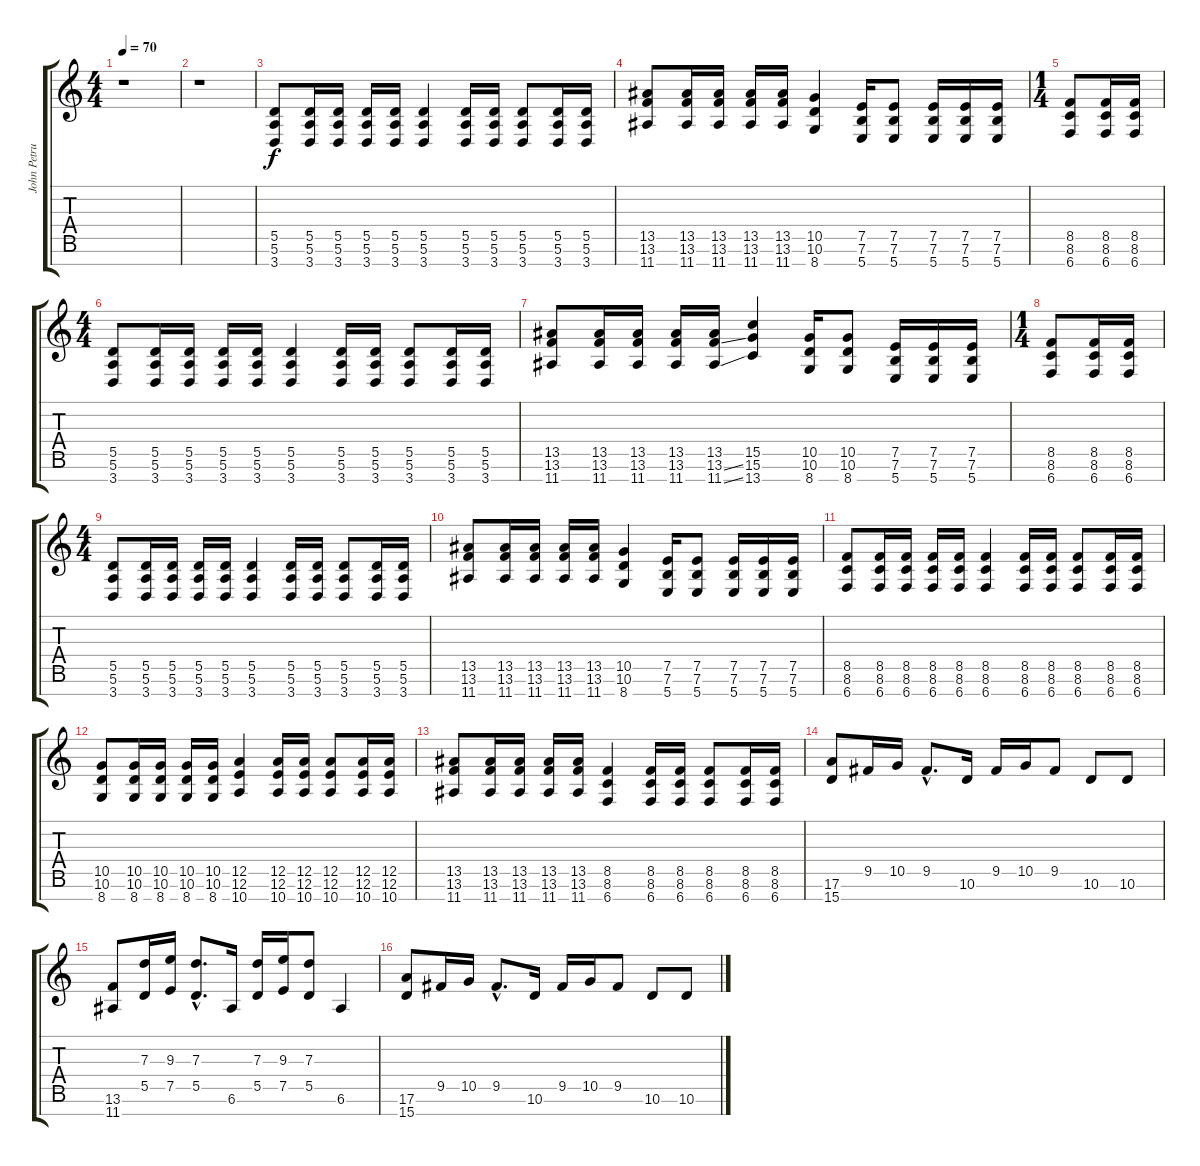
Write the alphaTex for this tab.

\track ("John Petrucci 7 string" "John Petru") {instrument overdrivenguitar}
\staff {score tabs}
\tuning (E4 B3 G3 D3 A2 E2 B1) {hide}
\ts (4 4)
\tempo 70
\clef g2
\ks c
r.1{dy f} |
r.1 |
(5.5 5.6 3.7).8 (5.5 5.6 3.7).16 (5.5 5.6 3.7).16 (5.5 5.6 3.7).16 (5.5 5.6 3.7).16 (5.5 5.6 3.7).4 (5.5 5.6 3.7).16 (5.5 5.6 3.7).16 (5.5 5.6 3.7).8 (5.5 5.6 3.7).16 (5.5 5.6 3.7).16 |
(13.5 13.6 11.7).8 (13.5 13.6 11.7).16 (13.5 13.6 11.7).16 (13.5 13.6 11.7).16 (13.5 13.6 11.7).16 (10.5 10.6 8.7).4 (7.5 7.6 5.7).16 (7.5 7.6 5.7).8 (7.5 7.6 5.7).16 (7.5 7.6 5.7).16 (7.5 7.6 5.7).16 |
\ts (1 4)
(8.5 8.6 6.7).8 (8.5 8.6 6.7).16 (8.5 8.6 6.7).16 |
\ts (4 4)
(5.5 5.6 3.7).8 (5.5 5.6 3.7).16 (5.5 5.6 3.7).16 (5.5 5.6 3.7).16 (5.5 5.6 3.7).16 (5.5 5.6 3.7).4 (5.5 5.6 3.7).16 (5.5 5.6 3.7).16 (5.5 5.6 3.7).8 (5.5 5.6 3.7).16 (5.5 5.6 3.7).16 |
(13.5 13.6 11.7).8 (13.5 13.6 11.7).16 (13.5 13.6 11.7).16 (13.5 13.6 11.7).16 (13.5 13.6{ss} 11.7{ss}).16 (15.5 15.6 13.7).4 (10.5 10.6 8.7).16 (10.5 10.6 8.7).8 (7.5 7.6 5.7).16 (7.5 7.6 5.7).16 (7.5 7.6 5.7).16 |
\ts (1 4)
(8.5 8.6 6.7).8 (8.5 8.6 6.7).16 (8.5 8.6 6.7).16 |
\ts (4 4)
(5.5 5.6 3.7).8 (5.5 5.6 3.7).16 (5.5 5.6 3.7).16 (5.5 5.6 3.7).16 (5.5 5.6 3.7).16 (5.5 5.6 3.7).4 (5.5 5.6 3.7).16 (5.5 5.6 3.7).16 (5.5 5.6 3.7).8 (5.5 5.6 3.7).16 (5.5 5.6 3.7).16 |
(13.5 13.6 11.7).8 (13.5 13.6 11.7).16 (13.5 13.6 11.7).16 (13.5 13.6 11.7).16 (13.5 13.6 11.7).16 (10.5 10.6 8.7).4 (7.5 7.6 5.7).16 (7.5 7.6 5.7).8 (7.5 7.6 5.7).16 (7.5 7.6 5.7).16 (7.5 7.6 5.7).16 |
(8.5 8.6 6.7).8 (8.5 8.6 6.7).16 (8.5 8.6 6.7).16 (8.5 8.6 6.7).16 (8.5 8.6 6.7).16 (8.5 8.6 6.7).4 (8.5 8.6 6.7).16 (8.5 8.6 6.7).16 (8.5 8.6 6.7).8 (8.5 8.6 6.7).16 (8.5 8.6 6.7).16 |
(10.5 10.6 8.7).8 (10.5 10.6 8.7).16 (10.5 10.6 8.7).16 (10.5 10.6 8.7).16 (10.5 10.6 8.7).16 (12.5 12.6 10.7).4 (12.5 12.6 10.7).16 (12.5 12.6 10.7).16 (12.5 12.6 10.7).8 (12.5 12.6 10.7).16 (12.5 12.6 10.7).16 |
(13.5 13.6 11.7).8 (13.5 13.6 11.7).16 (13.5 13.6 11.7).16 (13.5 13.6 11.7).16 (13.5 13.6 11.7).16 (8.5 8.6 6.7).4 (8.5 8.6 6.7).16 (8.5 8.6 6.7).16 (8.5 8.6 6.7).8 (8.5 8.6 6.7).16 (8.5 8.6 6.7).16 |
(17.6 15.7).8 9.5.16 10.5.16 9.5{hac}.8{d} 10.6.16 9.5.16 10.5.16 9.5.8 10.6.8 10.6.8 |
(13.6 11.7).8 (7.3 5.5).16 (9.3 7.5).16 (7.3{hac} 5.5{hac}).8{d} 6.6.16 (7.3 5.5).16 (9.3 7.5).16 (7.3 5.5).8 6.6.4 |
(17.6 15.7).8 9.5.16 10.5.16 9.5{hac}.8{d} 10.6.16 9.5.16 10.5.16 9.5.8 10.6.8 10.6.8
